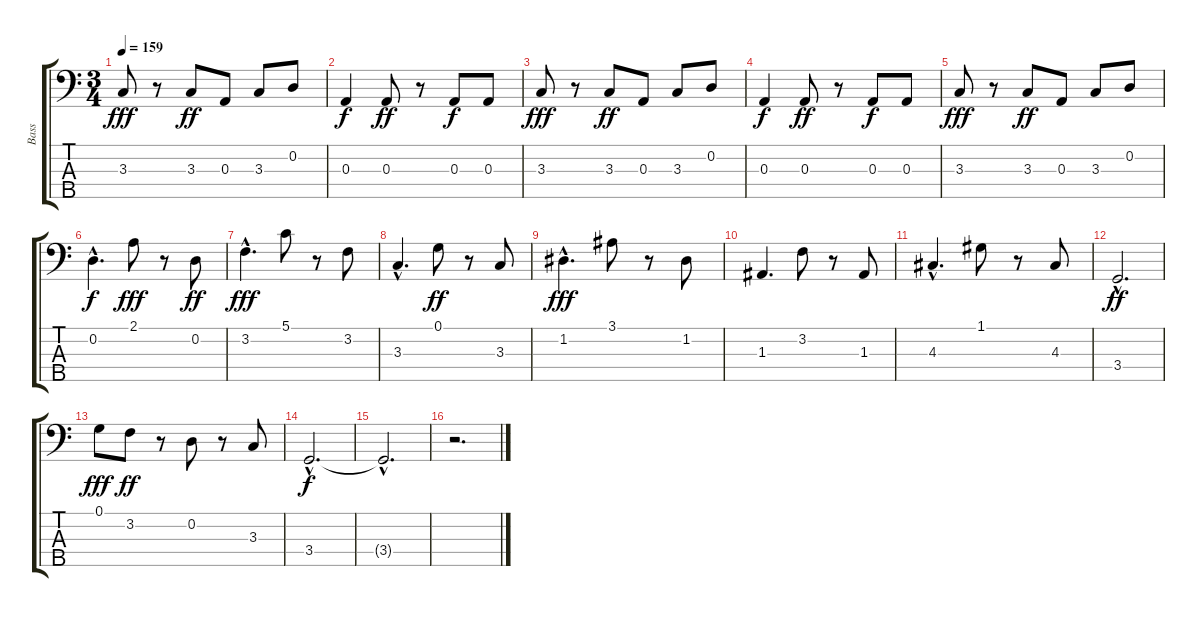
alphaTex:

\track ("Bass" "Bass") {instrument electricbassfinger}
\staff {score tabs}
\tuning (G2 D2 A1 E1 B0) {hide}
\ts (3 4)
\tempo 159
\clef f4
\ks c
3.3.8{dy fff} r.8 3.3.8{dy ff} 0.3.8 3.3.8 0.2.8 |
0.3.4{dy f} 0.3.8{dy ff} r.8 0.3.8{dy f} 0.3.8 |
3.3.8{dy fff} r.8 3.3.8{dy ff} 0.3.8 3.3.8 0.2.8 |
0.3.4{dy f} 0.3.8{dy ff} r.8 0.3.8{dy f} 0.3.8 |
3.3.8{dy fff} r.8 3.3.8{dy ff} 0.3.8 3.3.8 0.2.8 |
0.2{hac}.4{d dy f} 2.1.8{dy fff} r.8 0.2.8{dy ff} |
3.2{hac}.4{d dy fff} 5.1.8 r.8 3.2.8 |
3.3{hac}.4{d} 0.1.8{dy ff} r.8 3.3.8 |
1.2{hac}.4{d dy fff} 3.1.8 r.8 1.2.8 |
1.3.4{d} 3.2.8 r.8 1.3.8 |
4.3{hac}.4{d} 1.1.8 r.8 4.3.8 |
3.4{hac}.2{d dy ff} |
0.1.8{dy fff} 3.2.8{dy ff} r.8 0.2.8 r.8 3.3.8 |
3.4{hac}.2{d dy f} |
3.4{hac t}.2{d} |
r.2{d}
